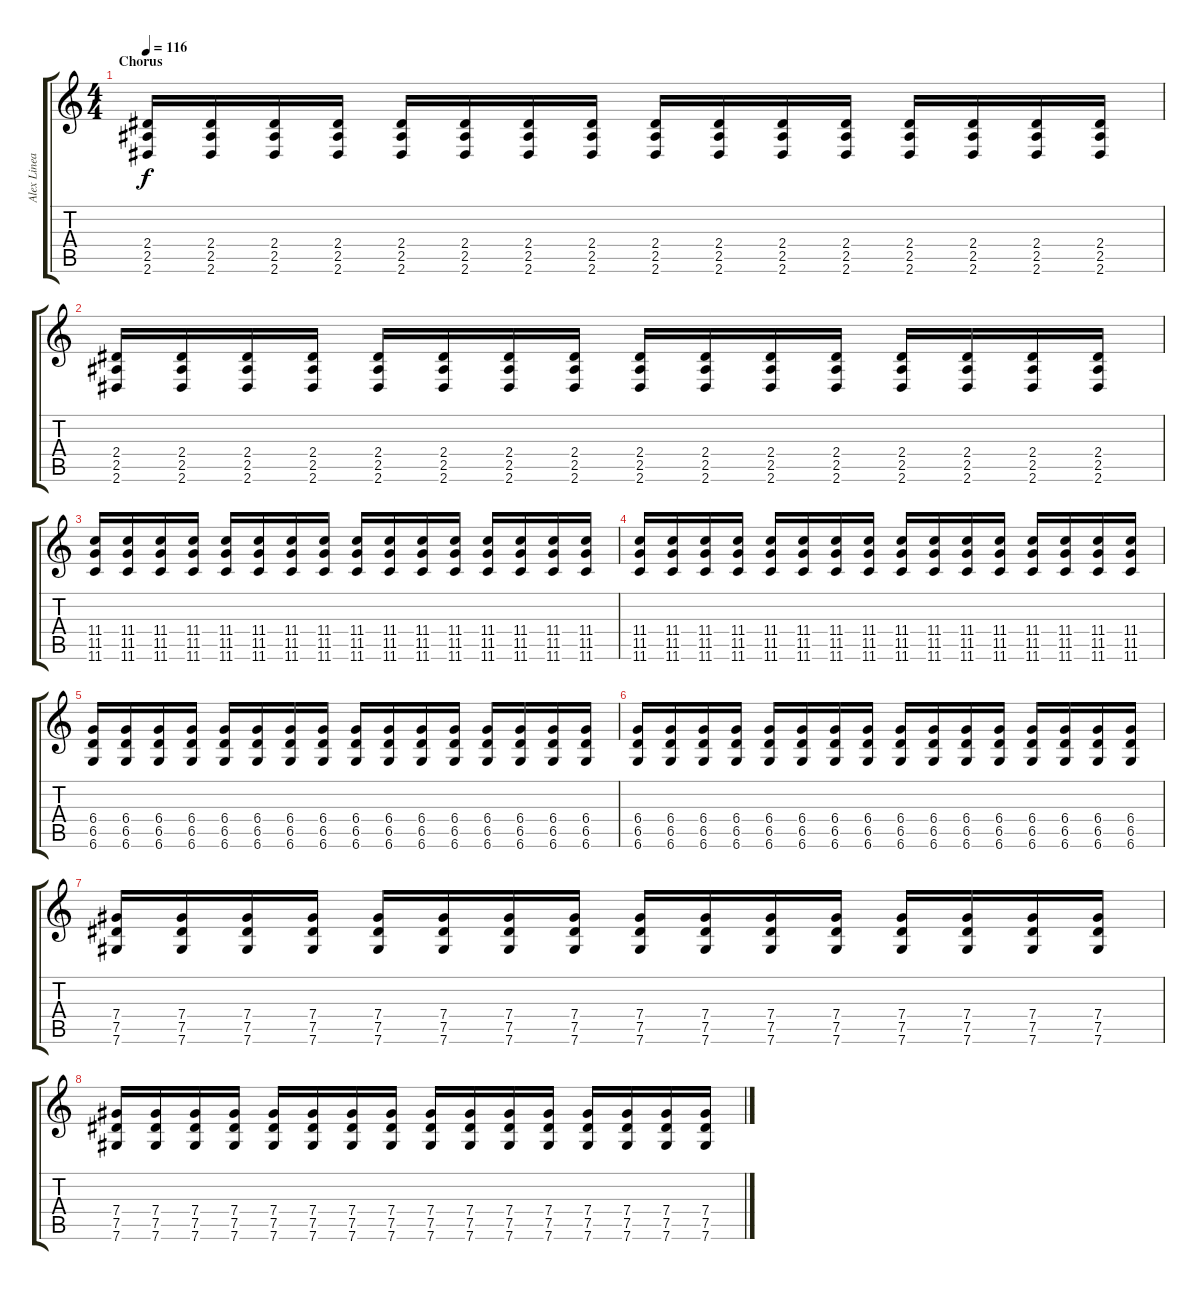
\track ("Alex Lineares" "Alex Linea") {instrument distortionguitar}
\staff {score tabs}
\tuning (Eb4 Bb3 Gb3 Db3 Ab2 Db2) {hide}
\ts (4 4)
\section ("" "Chorus")
\tempo 116
\clef g2
\ks c
(2.4 2.5 2.6).16{dy f} (2.4 2.5 2.6).16 (2.4 2.5 2.6).16 (2.4 2.5 2.6).16 (2.4 2.5 2.6).16 (2.4 2.5 2.6).16 (2.4 2.5 2.6).16 (2.4 2.5 2.6).16 (2.4 2.5 2.6).16 (2.4 2.5 2.6).16 (2.4 2.5 2.6).16 (2.4 2.5 2.6).16 (2.4 2.5 2.6).16 (2.4 2.5 2.6).16 (2.4 2.5 2.6).16 (2.4 2.5 2.6).16 |
(2.4 2.5 2.6).16 (2.4 2.5 2.6).16 (2.4 2.5 2.6).16 (2.4 2.5 2.6).16 (2.4 2.5 2.6).16 (2.4 2.5 2.6).16 (2.4 2.5 2.6).16 (2.4 2.5 2.6).16 (2.4 2.5 2.6).16 (2.4 2.5 2.6).16 (2.4 2.5 2.6).16 (2.4 2.5 2.6).16 (2.4 2.5 2.6).16 (2.4 2.5 2.6).16 (2.4 2.5 2.6).16 (2.4 2.5 2.6).16 |
(11.4 11.5 11.6).16 (11.4 11.5 11.6).16 (11.4 11.5 11.6).16 (11.4 11.5 11.6).16 (11.4 11.5 11.6).16 (11.4 11.5 11.6).16 (11.4 11.5 11.6).16 (11.4 11.5 11.6).16 (11.4 11.5 11.6).16 (11.4 11.5 11.6).16 (11.4 11.5 11.6).16 (11.4 11.5 11.6).16 (11.4 11.5 11.6).16 (11.4 11.5 11.6).16 (11.4 11.5 11.6).16 (11.4 11.5 11.6).16 |
(11.4 11.5 11.6).16 (11.4 11.5 11.6).16 (11.4 11.5 11.6).16 (11.4 11.5 11.6).16 (11.4 11.5 11.6).16 (11.4 11.5 11.6).16 (11.4 11.5 11.6).16 (11.4 11.5 11.6).16 (11.4 11.5 11.6).16 (11.4 11.5 11.6).16 (11.4 11.5 11.6).16 (11.4 11.5 11.6).16 (11.4 11.5 11.6).16 (11.4 11.5 11.6).16 (11.4 11.5 11.6).16 (11.4 11.5 11.6).16 |
(6.4 6.5 6.6).16 (6.4 6.5 6.6).16 (6.4 6.5 6.6).16 (6.4 6.5 6.6).16 (6.4 6.5 6.6).16 (6.4 6.5 6.6).16 (6.4 6.5 6.6).16 (6.4 6.5 6.6).16 (6.4 6.5 6.6).16 (6.4 6.5 6.6).16 (6.4 6.5 6.6).16 (6.4 6.5 6.6).16 (6.4 6.5 6.6).16 (6.4 6.5 6.6).16 (6.4 6.5 6.6).16 (6.4 6.5 6.6).16 |
(6.4 6.5 6.6).16 (6.4 6.5 6.6).16 (6.4 6.5 6.6).16 (6.4 6.5 6.6).16 (6.4 6.5 6.6).16 (6.4 6.5 6.6).16 (6.4 6.5 6.6).16 (6.4 6.5 6.6).16 (6.4 6.5 6.6).16 (6.4 6.5 6.6).16 (6.4 6.5 6.6).16 (6.4 6.5 6.6).16 (6.4 6.5 6.6).16 (6.4 6.5 6.6).16 (6.4 6.5 6.6).16 (6.4 6.5 6.6).16 |
(7.4 7.5 7.6).16 (7.4 7.5 7.6).16 (7.4 7.5 7.6).16 (7.4 7.5 7.6).16 (7.4 7.5 7.6).16 (7.4 7.5 7.6).16 (7.4 7.5 7.6).16 (7.4 7.5 7.6).16 (7.4 7.5 7.6).16 (7.4 7.5 7.6).16 (7.4 7.5 7.6).16 (7.4 7.5 7.6).16 (7.4 7.5 7.6).16 (7.4 7.5 7.6).16 (7.4 7.5 7.6).16 (7.4 7.5 7.6).16 |
(7.4 7.5 7.6).16 (7.4 7.5 7.6).16 (7.4 7.5 7.6).16 (7.4 7.5 7.6).16 (7.4 7.5 7.6).16 (7.4 7.5 7.6).16 (7.4 7.5 7.6).16 (7.4 7.5 7.6).16 (7.4 7.5 7.6).16 (7.4 7.5 7.6).16 (7.4 7.5 7.6).16 (7.4 7.5 7.6).16 (7.4 7.5 7.6).16 (7.4 7.5 7.6).16 (7.4 7.5 7.6).16 (7.4 7.5 7.6).16
